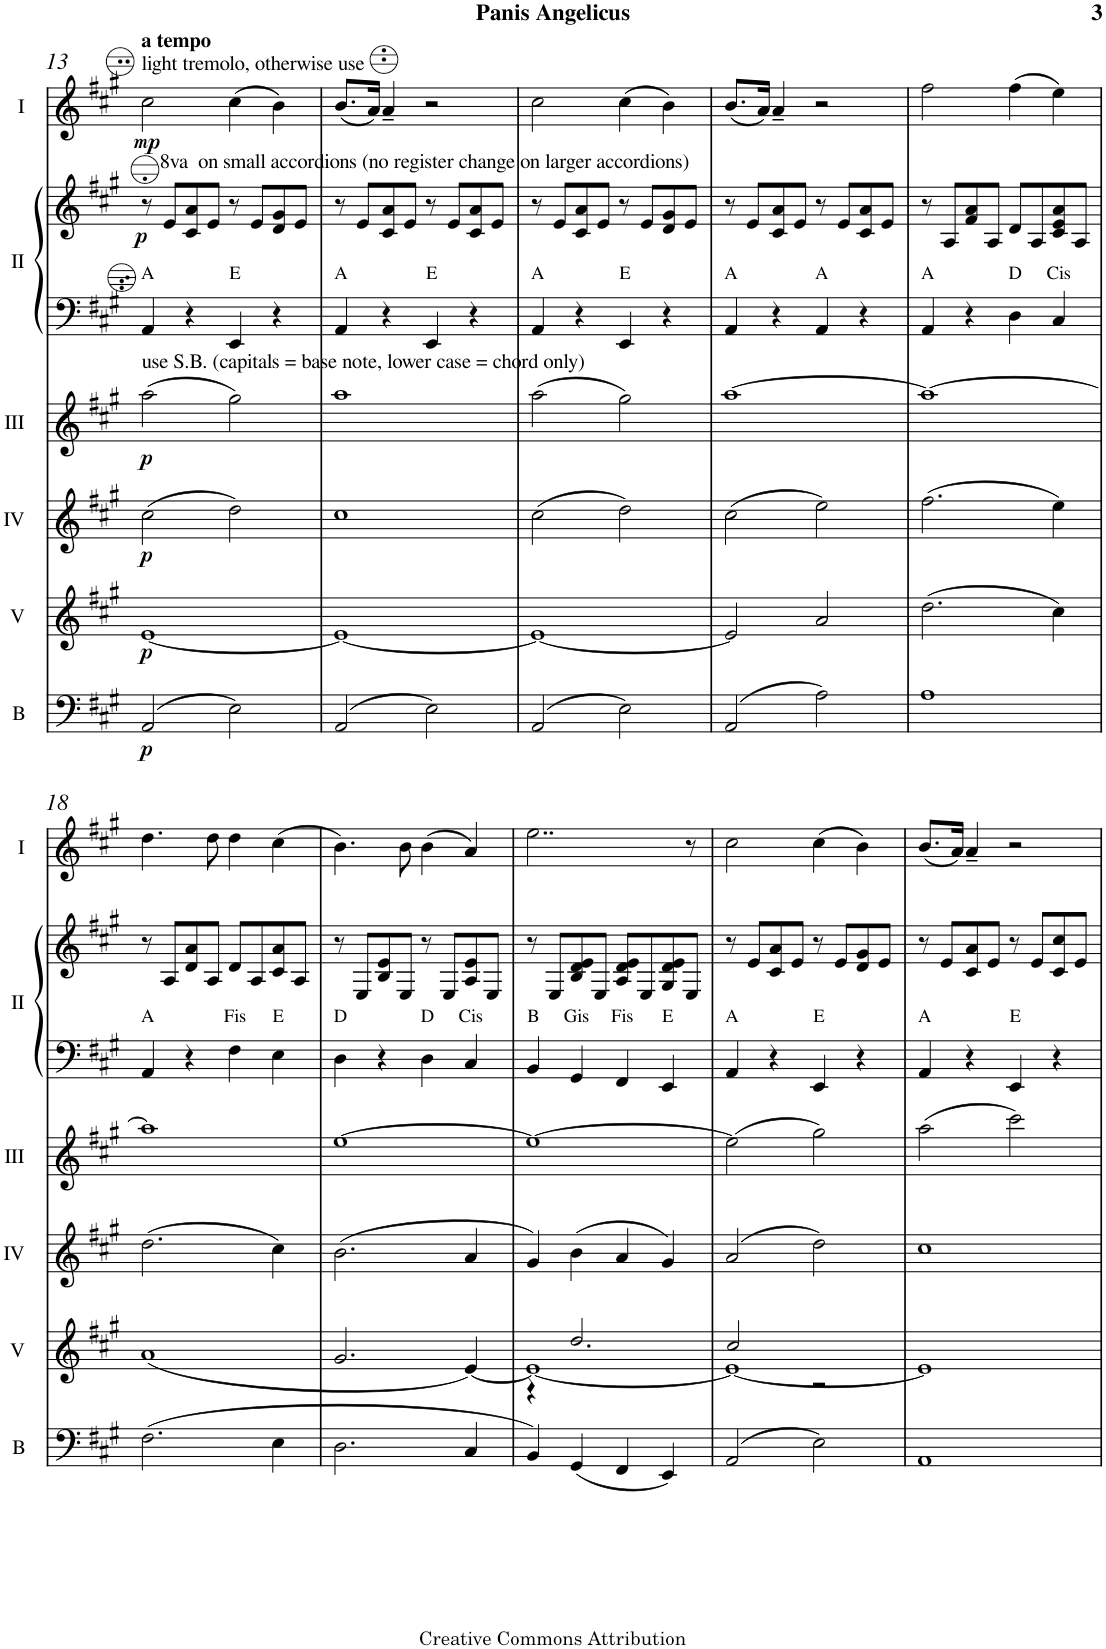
**kern	**dynam	**kern	**dynam	**kern	**dynam	**kern	**dynam	**kern	**text	**kern	**dynam	**kern	**dynam
*part6	*part6	*part5	*part5	*part4	*part4	*part3	*part3	*part2	*part2	*part2	*part2	*part1	*part1
*staff7	*staff7	*staff6	*staff6	*staff5	*staff5	*staff4	*staff4	*staff3	*staff3	*staff2	*staff2/3	*staff1	*staff1
*I"Bass	*	*I"Acc. 5	*	*I"Acc. 4	*	*I"Acc. 3	*	*I"Acc. 2	*	*	*	*I"Acc. 1	*
*I'B	*	*	*	*	*	*	*	*	*	*	*	*	*
!!LO:PB:g=z
*clefF4	*	*clefG2	*	*clefG2	*	*clefG2	*	*clefF4	*	*clefG2	*	*clefG2	*
*Trd7c12	*	*Trd7c12	*	*Trd7c12	*	*Trd7c12	*	*	*	*	*	*	*
*k[f#c#g#]	*	*k[f#c#g#]	*	*k[f#c#g#]	*	*k[f#c#g#]	*	*k[f#c#g#]	*	*k[f#c#g#]	*	*k[f#c#g#]	*
*M4/4	*	*M4/4	*	*M4/4	*	*M4/4	*	*M4/4	*	*M4/4	*	*M4/4	*
*met(c)	*	*met(c)	*	*met(c)	*	*met(c)	*	*met(c)	*	*met(c)	*	*met(c)	*
=13	=13	=13	=13	=13	=13	=13	=13	=13	=13	=13	=13	=13	=13
!	!	!	!	!	!	!	!	!	!	!	!	!LO:TX:a:t=light tremolo, otherwise use	!
!	!	!	!	!	!	!	!	!	!	!	!	!LO:TX:a:B:t=a tempo	!
!	!	!	!	!	!	!	!	!LO:TX:b:t=use S.B. (capitals = base note, lower case = chord only)	!	!	!	!	!
!	!LO:DY:b	!	!LO:DY:b	!	!LO:DY:b	!	!LO:DY:b	!	!LO:LY:a	!	!	!	!LO:DY:b
(>2AA/	p	[1e	p	(>2cc#\	p	(>2aa\	p	4AA/	A	8r	.	2cc#\	mp
!	!	!	!	!	!	!	!	!	!	!LO:TX:a:t=8va  on small accordions (no register change on larger accordions)	!	!	!
!	!	!	!	!	!	!	!	!	!	!	!LO:DY:b	!	!
.	.	.	.	.	.	.	.	.	.	8e/L	p	.	.
.	.	.	.	.	.	.	.	4r	.	8c#/ 8a/	.	.	.
.	.	.	.	.	.	.	.	.	.	8e/J	.	.	.
!	!	!	!	!	!	!	!	!	!LO:LY:a	!	!	!	!
2E\)	.	.	.	2dd\)	.	2gg#\)	.	4EE/	E	8r	.	(>4cc#\	.
.	.	.	.	.	.	.	.	.	.	8e/L	.	.	.
.	.	.	.	.	.	.	.	4r	.	8d/ 8g#/	.	4b\)	.
.	.	.	.	.	.	.	.	.	.	8e/J	.	.	.
=14	=14	=14	=14	=14	=14	=14	=14	=14	=14	=14	=14	=14	=14
!	!	!	!	!	!	!	!	!	!LO:LY:a	!	!	!	!
(>2AA/	.	1e_	.	1cc#	.	1aa	.	4AA/	A	8r	.	(<8.b/L	.
.	.	.	.	.	.	.	.	.	.	8e/L	.	.	.
.	.	.	.	.	.	.	.	.	.	.	.	16a/Jk)	.
.	.	.	.	.	.	.	.	4r	.	8c#/ 8a/	.	4a~/	.
.	.	.	.	.	.	.	.	.	.	8e/J	.	.	.
!	!	!	!	!	!	!	!	!	!LO:LY:a	!	!	!	!
2E\)	.	.	.	.	.	.	.	4EE/	E	8r	.	2r	.
.	.	.	.	.	.	.	.	.	.	8e/L	.	.	.
.	.	.	.	.	.	.	.	4r	.	8c#/ 8a/	.	.	.
.	.	.	.	.	.	.	.	.	.	8e/J	.	.	.
=15	=15	=15	=15	=15	=15	=15	=15	=15	=15	=15	=15	=15	=15
!	!	!	!	!	!	!	!	!	!LO:LY:a	!	!	!	!
(>2AA/	.	1e_	.	(>2cc#\	.	(>2aa\	.	4AA/	A	8r	.	2cc#\	.
.	.	.	.	.	.	.	.	.	.	8e/L	.	.	.
.	.	.	.	.	.	.	.	4r	.	8c#/ 8a/	.	.	.
.	.	.	.	.	.	.	.	.	.	8e/J	.	.	.
!	!	!	!	!	!	!	!	!	!LO:LY:a	!	!	!	!
2E\)	.	.	.	2dd\)	.	2gg#\)	.	4EE/	E	8r	.	(4cc#\	.
.	.	.	.	.	.	.	.	.	.	8e/L	.	.	.
.	.	.	.	.	.	.	.	4r	.	8d/ 8g#/	.	4b\)	.
.	.	.	.	.	.	.	.	.	.	8e/J	.	.	.
=16	=16	=16	=16	=16	=16	=16	=16	=16	=16	=16	=16	=16	=16
!	!	!	!	!	!	!	!	!	!LO:LY:a	!	!	!	!
(>2AA/	.	2e/]	.	(>2cc#\	.	[1aa	.	4AA/	A	8r	.	(<8.b/L	.
.	.	.	.	.	.	.	.	.	.	8e/L	.	.	.
.	.	.	.	.	.	.	.	.	.	.	.	16a/Jk)	.
.	.	.	.	.	.	.	.	4r	.	8c#/ 8a/	.	4a~/	.
.	.	.	.	.	.	.	.	.	.	8e/J	.	.	.
!	!	!	!	!	!	!	!	!	!LO:LY:a	!	!	!	!
2A\)	.	2a/	.	2ee\)	.	.	.	4AA/	A	8r	.	2r	.
.	.	.	.	.	.	.	.	.	.	8e/L	.	.	.
.	.	.	.	.	.	.	.	4r	.	8c#/ 8a/	.	.	.
.	.	.	.	.	.	.	.	.	.	8e/J	.	.	.
=17	=17	=17	=17	=17	=17	=17	=17	=17	=17	=17	=17	=17	=17
!	!	!	!	!	!	!	!	!	!LO:LY:a	!	!	!	!
1A	.	(>2.dd\	.	(>2.ff#\	.	1aa_	.	4AA/	A	8r	.	2ff#\	.
.	.	.	.	.	.	.	.	.	.	8A/L	.	.	.
.	.	.	.	.	.	.	.	4r	.	8f#/ 8a/	.	.	.
.	.	.	.	.	.	.	.	.	.	8A/J	.	.	.
!	!	!	!	!	!	!	!	!	!LO:LY:a	!	!	!	!
.	.	.	.	.	.	.	.	4D\	D	8d/L	.	(>4ff#\	.
.	.	.	.	.	.	.	.	.	.	8A/	.	.	.
!	!	!	!	!	!	!	!	!	!LO:LY:a	!	!	!	!
.	.	4cc#\)	.	4ee\)	.	.	.	4C#/	Cis	8c#/ 8e/ 8a/	.	4ee\)	.
.	.	.	.	.	.	.	.	.	.	8A/J	.	.	.
!!LO:LB:g=z
=18	=18	=18	=18	=18	=18	=18	=18	=18	=18	=18	=18	=18	=18
!	!	!	!	!	!	!	!	!	!LO:LY:a	!	!	!	!
(2.F#\	.	(<1a	.	(>2.dd\	.	1aa]	.	4AA/	A	8r	.	4.dd\	.
.	.	.	.	.	.	.	.	.	.	8A/L	.	.	.
.	.	.	.	.	.	.	.	4r	.	8d/ 8a/	.	.	.
.	.	.	.	.	.	.	.	.	.	8A/J	.	8dd\	.
!	!	!	!	!	!	!	!	!	!LO:LY:a	!	!	!	!
.	.	.	.	.	.	.	.	4F#\	Fis	8d/L	.	4dd\	.
.	.	.	.	.	.	.	.	.	.	8A/	.	.	.
!	!	!	!	!	!	!	!	!	!LO:LY:a	!	!	!	!
4E\	.	.	.	4cc#\)	.	.	.	4E\	E	8c#/ 8a/	.	(>4cc#\	.
.	.	.	.	.	.	.	.	.	.	8A/J	.	.	.
=19	=19	=19	=19	=19	=19	=19	=19	=19	=19	=19	=19	=19	=19
!	!	!	!	!	!	!	!	!	!LO:LY:a	!	!	!	!
2.D\	.	2.g#/	.	(2.b\	.	[1ee	.	4D\	D	8r	.	4.b\)	.
.	.	.	.	.	.	.	.	.	.	8E/L	.	.	.
.	.	.	.	.	.	.	.	4r	.	8B/ 8e/	.	.	.
.	.	.	.	.	.	.	.	.	.	8E/J	.	8b\	.
!	!	!	!	!	!	!	!	!	!LO:LY:a	!	!	!	!
.	.	.	.	.	.	.	.	4D\	D	8r	.	(>4b\	.
.	.	.	.	.	.	.	.	.	.	8E/L	.	.	.
!	!	!	!	!	!	!	!	!	!LO:LY:a	!	!	!	!
4C#/	.	[<4e/)	.	4a/	.	.	.	4C#/	Cis	8A/ 8e/	.	4a/)	.
.	.	.	.	.	.	.	.	.	.	8E/J	.	.	.
=20	=20	=20	=20	=20	=20	=20	=20	=20	=20	=20	=20	=20	=20
*	*	*^	*	*	*	*	*	*	*	*	*	*	*
!	!	!	!	!	!	!	!	!	!	!LO:LY:a	!	!	!	!
4BB/)	.	1e_	4r	.	4g#/)	.	1ee_	.	4BB/	B	8r	.	2..ee\	.
.	.	.	.	.	.	.	.	.	.	.	8E/L	.	.	.
!	!	!	!	!	!	!	!	!	!	!LO:LY:a	!	!	!	!
(<4GG#/	.	.	2.dd/	.	(>4b\	.	.	.	4GG#/	Gis	8B/ 8d/ 8e/	.	.	.
.	.	.	.	.	.	.	.	.	.	.	8E/J	.	.	.
!	!	!	!	!	!	!	!	!	!	!LO:LY:a	!	!	!	!
4FF#/	.	.	.	.	4a/	.	.	.	4FF#/	Fis	8A/ 8d/ 8e/L	.	.	.
.	.	.	.	.	.	.	.	.	.	.	8E/	.	.	.
!	!	!	!	!	!	!	!	!	!	!LO:LY:a	!	!	!	!
4EE/)	.	.	.	.	4g#/)	.	.	.	4EE/	E	8G#/ 8d/ 8e/	.	.	.
.	.	.	.	.	.	.	.	.	.	.	8E/J	.	8r	.
=21	=21	=21	=21	=21	=21	=21	=21	=21	=21	=21	=21	=21	=21	=21
!	!	!	!	!	!	!	!	!	!	!LO:LY:a	!	!	!	!
(>2AA/	.	1e_	2cc#/	.	(>2a/	.	(>2ee\]	.	4AA/	A	8r	.	2cc#\	.
.	.	.	.	.	.	.	.	.	.	.	8e/L	.	.	.
.	.	.	.	.	.	.	.	.	4r	.	8c#/ 8a/	.	.	.
.	.	.	.	.	.	.	.	.	.	.	8e/J	.	.	.
!	!	!	!	!	!	!	!	!	!	!LO:LY:a	!	!	!	!
2E\)	.	.	2r	.	2dd\)	.	2gg#\)	.	4EE/	E	8r	.	(>4cc#\	.
.	.	.	.	.	.	.	.	.	.	.	8e/L	.	.	.
.	.	.	.	.	.	.	.	.	4r	.	8d/ 8g#/	.	4b\)	.
.	.	.	.	.	.	.	.	.	.	.	8e/J	.	.	.
*	*	*v	*v	*	*	*	*	*	*	*	*	*	*	*
=22	=22	=22	=22	=22	=22	=22	=22	=22	=22	=22	=22	=22	=22
!	!	!	!	!	!	!	!	!	!LO:LY:a	!	!	!	!
1AA	.	1e]	.	1cc#	.	(>2aa\	.	4AA/	A	8r	.	(<8.b/L	.
.	.	.	.	.	.	.	.	.	.	8e/L	.	.	.
.	.	.	.	.	.	.	.	.	.	.	.	16a/Jk)	.
.	.	.	.	.	.	.	.	4r	.	8c#/ 8a/	.	4a~/	.
.	.	.	.	.	.	.	.	.	.	8e/J	.	.	.
!	!	!	!	!	!	!	!	!	!LO:LY:a	!	!	!	!
.	.	.	.	.	.	2ccc#\)	.	4EE/	E	8r	.	2r	.
.	.	.	.	.	.	.	.	.	.	8e/L	.	.	.
.	.	.	.	.	.	.	.	4r	.	8c#/ 8cc#/	.	.	.
.	.	.	.	.	.	.	.	.	.	8e/J	.	.	.
=	=	=	=	=	=	=	=	=	=	=	=	=	=
*-	*-	*-	*-	*-	*-	*-	*-	*-	*-	*-	*-	*-	*-
